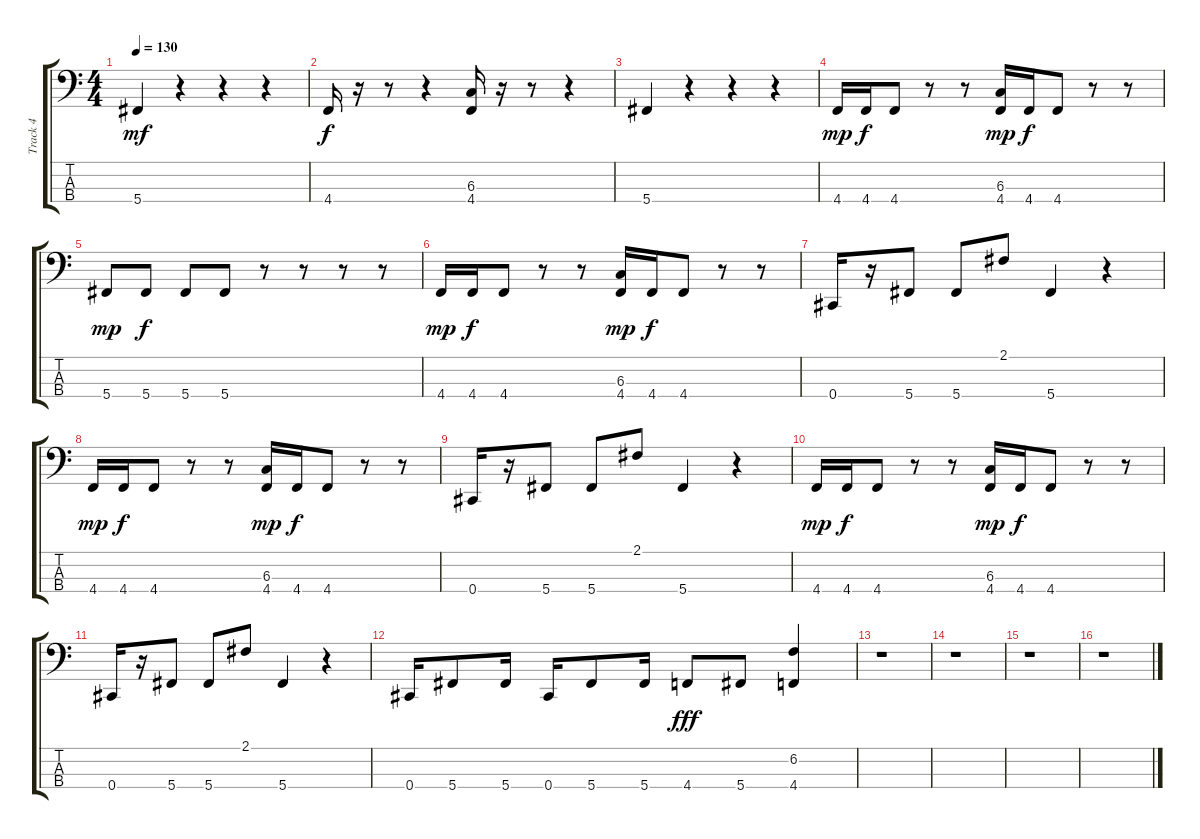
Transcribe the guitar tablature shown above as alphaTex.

\track ("Track 4" "Track 4") {instrument fretlessbass}
\staff {score tabs}
\tuning (E2 B1 Gb1 Db1) {hide}
\ts (4 4)
\tempo 130
\clef f4
\ks c
5.4.4{dy mf} r.4 r.4 r.4 |
4.4.16{dy f} r.16 r.8 r.4 (6.3 4.4).16 r.16 r.8 r.4 |
5.4.4 r.4 r.4 r.4 |
4.4.16{dy mp} 4.4.16{dy f} 4.4.8 r.8 r.8 (6.3 4.4).16{dy mp} 4.4.16{dy f} 4.4.8 r.8 r.8 |
5.4.8{dy mp} 5.4.8{dy f} 5.4.8 5.4.8 r.8 r.8 r.8 r.8 |
4.4.16{dy mp} 4.4.16{dy f} 4.4.8 r.8 r.8 (6.3 4.4).16{dy mp} 4.4.16{dy f} 4.4.8 r.8 r.8 |
0.4.16 r.16 5.4.8 5.4.8 2.1.8 5.4.4 r.4 |
4.4.16{dy mp} 4.4.16{dy f} 4.4.8 r.8 r.8 (6.3 4.4).16{dy mp} 4.4.16{dy f} 4.4.8 r.8 r.8 |
0.4.16 r.16 5.4.8 5.4.8 2.1.8 5.4.4 r.4 |
4.4.16{dy mp} 4.4.16{dy f} 4.4.8 r.8 r.8 (6.3 4.4).16{dy mp} 4.4.16{dy f} 4.4.8 r.8 r.8 |
0.4.16 r.16 5.4.8 5.4.8 2.1.8 5.4.4 r.4 |
0.4.16 5.4.8 5.4.16 0.4.16 5.4.8 5.4.16 4.4.8{dy fff} 5.4.8 (6.2 4.4).4 |
r.1 |
r.1 |
r.1 |
r.1
